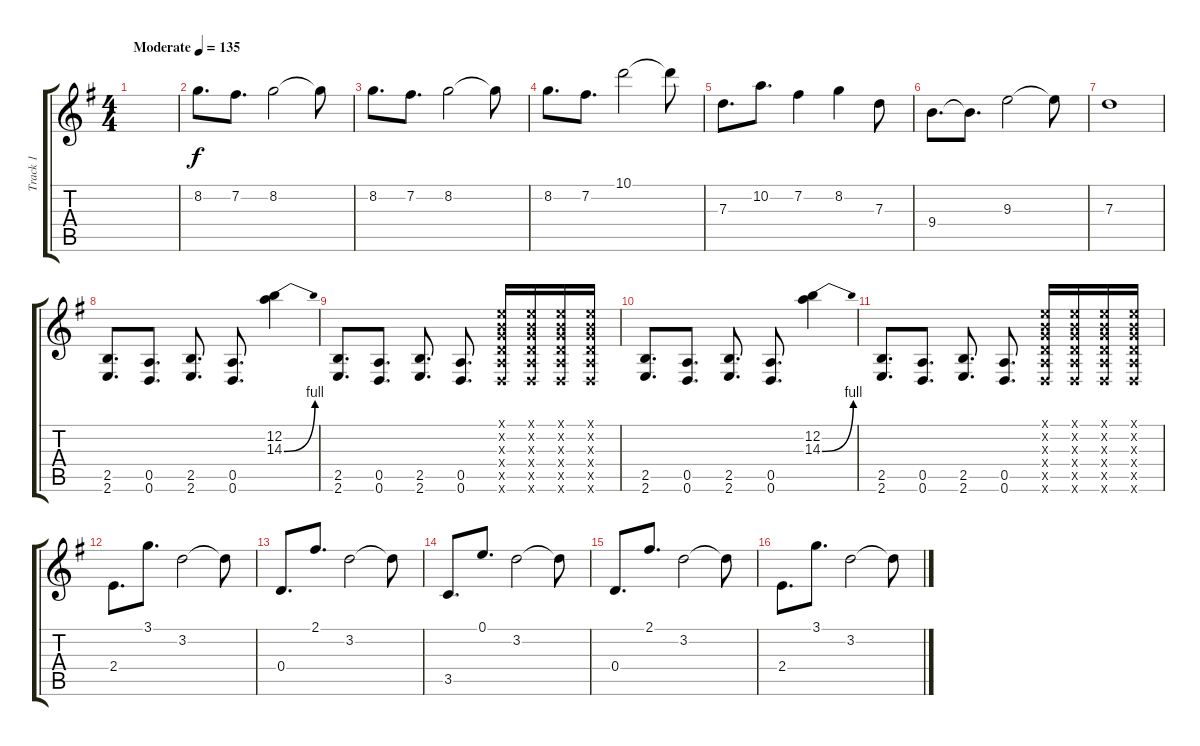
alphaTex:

\track ("Track 1" "Track 1") {instrument electricguitarjazz}
\staff {score tabs}
\tuning (E4 B3 G3 D3 A2 D2) {hide}
\ts (4 4)
\tempo (135 "Moderate")
\clef g2
\ks eminor
|
8.2.8{d} 7.2.8{d} 8.2.2 8.2{t}.8 |
8.2.8{d} 7.2.8{d} 8.2.2 8.2{t}.8 |
8.2.8{d} 7.2.8{d} 10.1.2 10.1{t}.8 |
7.3.8{d} 10.2.8{d} 7.2.4 8.2.4 7.3.8 |
9.4.8{d} 9.4{t}.8{d} 9.3.2 9.3{t}.8 |
7.3.1 |
(2.5 2.6).8{d instrument distortionguitar} (0.5 0.6).8{d} (2.5 2.6).8{d} (0.5 0.6).8{d} (12.2 14.3{be (bend 0 0 60 4)}).4 |
(2.5 2.6).8{d instrument distortionguitar} (0.5 0.6).8{d} (2.5 2.6).8{d} (0.5 0.6).8{d} (0.1{x} 0.2{x} 0.3{x} 0.4{x} 0.5{x} 0.6{x}).16 (0.1{x} 0.2{x} 0.3{x} 0.4{x} 0.5{x} 0.6{x}).16 (0.1{x} 0.2{x} 0.3{x} 0.4{x} 0.5{x} 0.6{x}).16 (0.1{x} 0.2{x} 0.3{x} 0.4{x} 0.5{x} 0.6{x}).16 |
(2.5 2.6).8{d instrument distortionguitar} (0.5 0.6).8{d} (2.5 2.6).8{d} (0.5 0.6).8{d} (12.2 14.3{be (bend 0 0 60 4)}).4 |
(2.5 2.6).8{d instrument distortionguitar} (0.5 0.6).8{d} (2.5 2.6).8{d} (0.5 0.6).8{d} (0.1{x} 0.2{x} 0.3{x} 0.4{x} 0.5{x} 0.6{x}).16 (0.1{x} 0.2{x} 0.3{x} 0.4{x} 0.5{x} 0.6{x}).16 (0.1{x} 0.2{x} 0.3{x} 0.4{x} 0.5{x} 0.6{x}).16 (0.1{x} 0.2{x} 0.3{x} 0.4{x} 0.5{x} 0.6{x}).16 |
2.4.8{d instrument electricguitarjazz} 3.1.8{d} 3.2.2 3.2{t}.8 |
0.4.8{d} 2.1.8{d} 3.2.2 3.2{t}.8 |
3.5.8{d} 0.1.8{d} 3.2.2 3.2{t}.8 |
0.4.8{d} 2.1.8{d} 3.2.2 3.2{t}.8 |
2.4.8{d} 3.1.8{d} 3.2.2 3.2{t}.8
